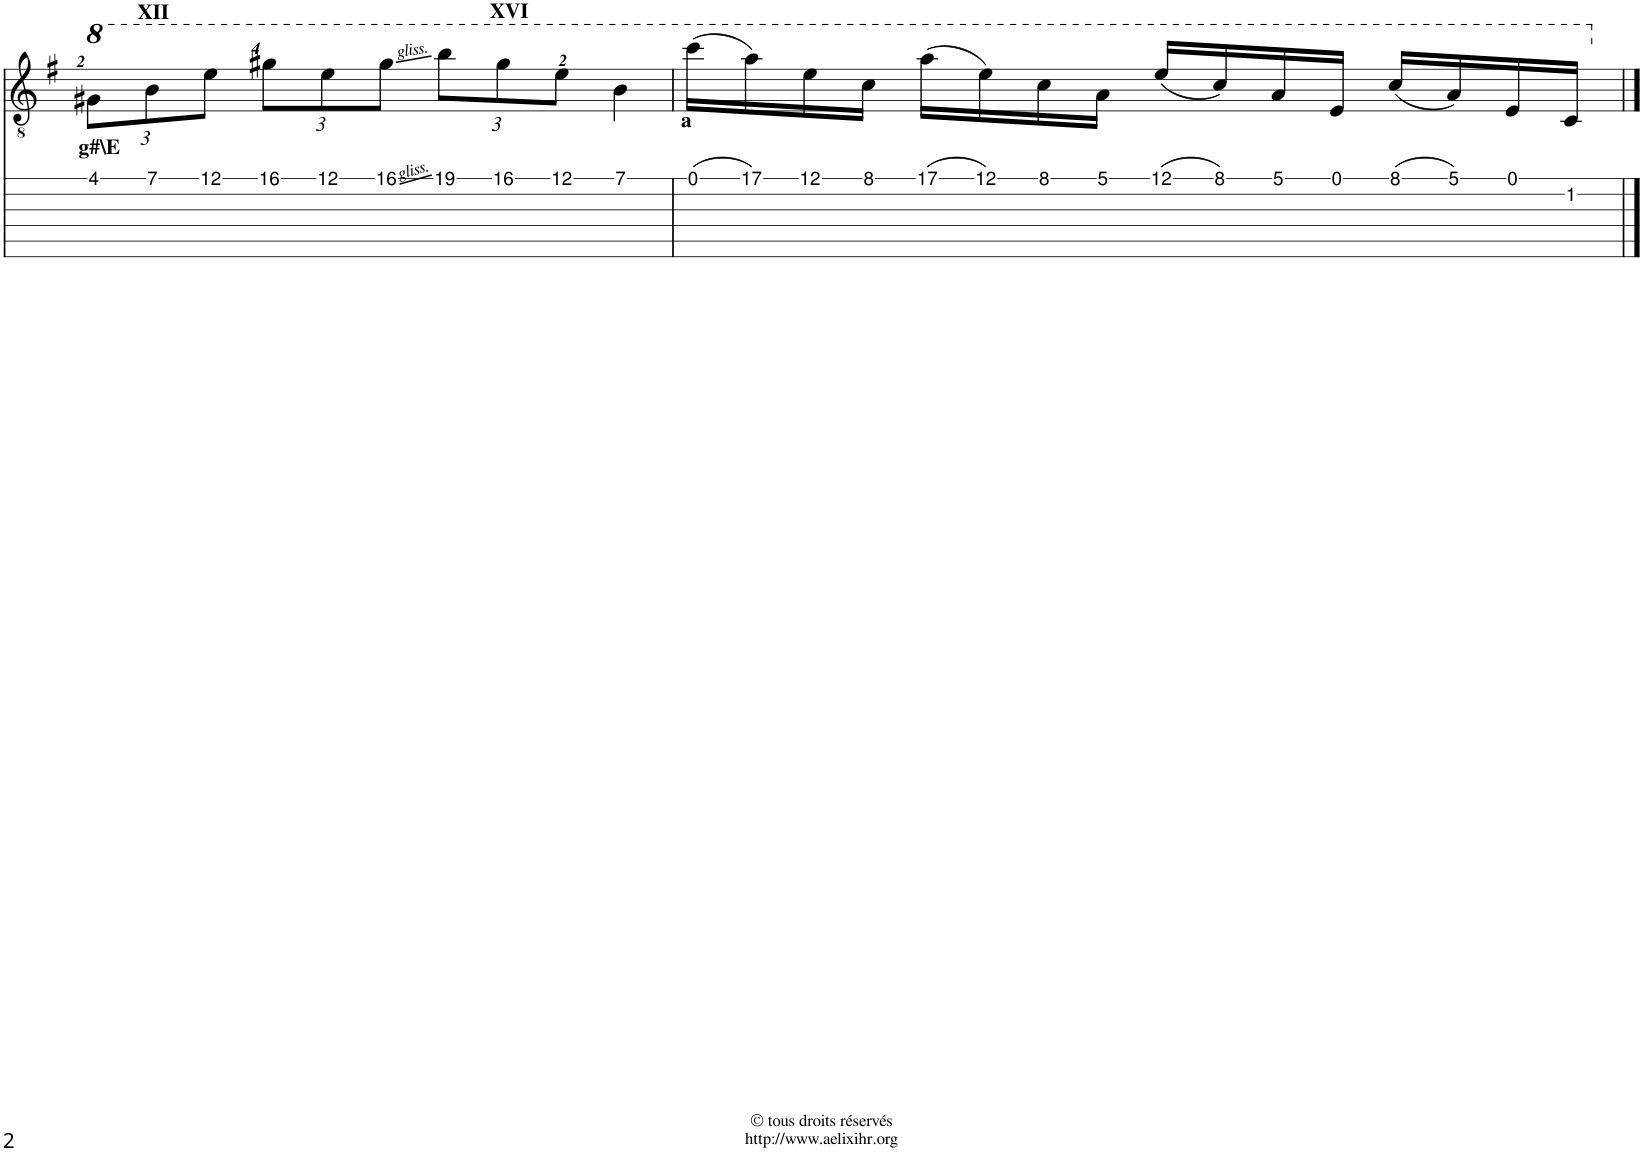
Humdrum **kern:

**kern	**kern
*part1	*part1
*staff2	*staff1
*I"gt	*
!!LO:PB:g=z
*	*clefGv2
*k[f#]	*k[f#]
*M4/4	*M4/4
*8va	*
*Xbrackettup	*
*	*8va
*	*Xbrackettup
=9	=9
!	!LO:TX:b:B:t=g#\E
12g#XL	12g#X\L
!	!LO:TX:a:B:t=XII
12b	12b\
12eeJ	12ee\J
12gg#XL	12gg#X\L
12ee	12ee\
12gg#J	12gg#\J
12bbL	12bb\L
!	!LO:TX:a:B:t=XVI
12gg#	12gg#\
12eeJ	12ee\J
4b	4b\
=10	=10
!	!LO:TX:b:B:t=a
16cccLL	(16ccc\LL
16aaJ	16aa\)
16eeL	16ee\
16ccJJ	16cc\JJ
16aaLL	(16aa\LL
16eeJ	16ee\)
16ccL	16cc\
16aJJ	16a\JJ
16eeLL	(16ee/LL
16ccJ	16cc/)
16aL	16a/
16eJJ	16e/JJ
16ccLL	(16cc/LL
16aJ	16a/)
16eL	16e/
16cJJ	16c/JJ
*X8va	*
*	*X8va
==	==
*-	*-
